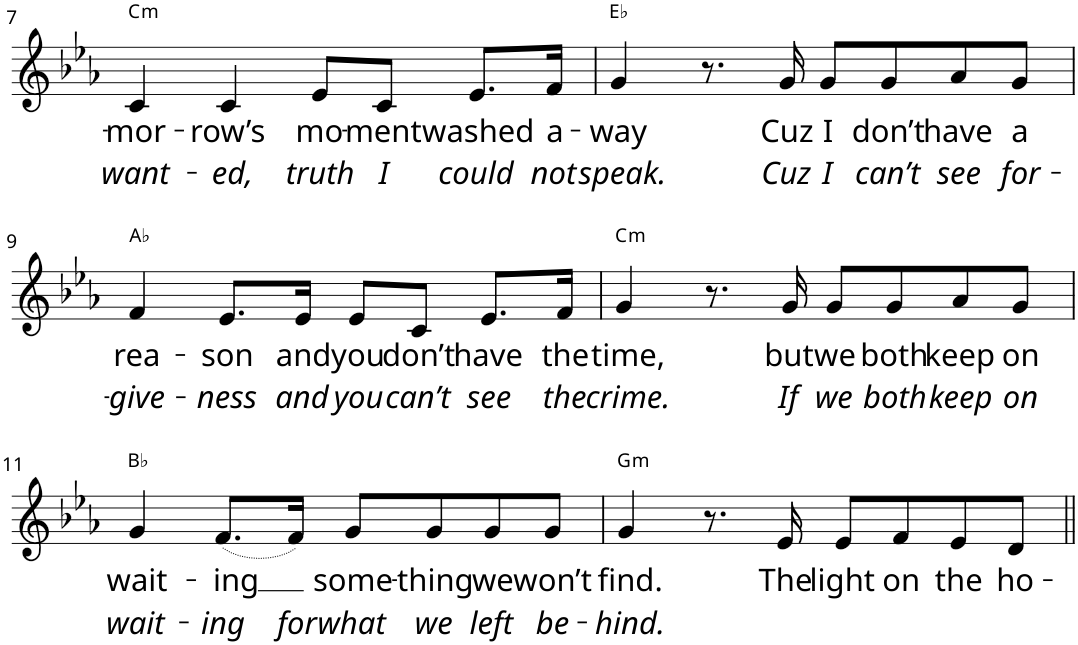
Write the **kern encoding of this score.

**kern	**text	**text	**harte
*part1	*part1	*part1	*part1
*staff1	*staff1	*staff1	*
*I"Voice	*	*	*
*I'Vo.	*	*	*
!!LO:PB:g=z
*clefG2	*	*	*
*k[b-e-a-]	*	*	*
*M4/4	*	*	*
=7	=7	=7	=7
!	!LO:LY:b	!LO:LY:b	!LO:H:kt=m
4c/	-mor-	want-	C:min
!	!LO:LY:b	!LO:LY:b	!
4c/	-row’s	-ed,	.
!	!LO:LY:b	!LO:LY:b	!
8e-/L	mo-	truth	.
!	!LO:LY:b	!LO:LY:b	!
8c/J	-ment	I	.
!	!LO:LY:b	!LO:LY:b	!
8.e-/L	washed	could	.
!	!LO:LY:b	!LO:LY:b	!
16f/Jk	a-	not	.
=8	=8	=8	=8
!	!LO:LY:b	!LO:LY:b	!
4g/	-way	speak.	Eb:maj
8.r	.	.	.
!	!LO:LY:b	!LO:LY:b	!
16g/	Cuz	Cuz	.
!	!LO:LY:b	!LO:LY:b	!
8g/L	I	I	.
!	!LO:LY:b	!LO:LY:b	!
8g/	don’t	can’t	.
!	!LO:LY:b	!LO:LY:b	!
8a-/	have	see	.
!	!LO:LY:b	!LO:LY:b	!
8g/J	a	for-	.
!!LO:LB:g=z
=9	=9	=9	=9
!	!LO:LY:b	!LO:LY:b	!
4f/	rea-	-give-	Ab:maj
!	!LO:LY:b	!LO:LY:b	!
8.e-/L	-son	-ness	.
!	!LO:LY:b	!LO:LY:b	!
16e-/Jk	and	and	.
!	!LO:LY:b	!LO:LY:b	!
8e-/L	you	you	.
!	!LO:LY:b	!LO:LY:b	!
8c/J	don’t	can’t	.
!	!LO:LY:b	!LO:LY:b	!
8.e-/L	have	see	.
!	!LO:LY:b	!LO:LY:b	!
16f/Jk	the	the	.
=10	=10	=10	=10
!	!LO:LY:b	!LO:LY:b	!LO:H:kt=m
4g/	time,	crime.	C:min
8.r	.	.	.
!	!LO:LY:b	!LO:LY:b	!
16g/	but	If	.
!	!LO:LY:b	!LO:LY:b	!
8g/L	we	we	.
!	!LO:LY:b	!LO:LY:b	!
8g/	both	both	.
!	!LO:LY:b	!LO:LY:b	!
8a-/	keep	keep	.
!	!LO:LY:b	!LO:LY:b	!
8g/J	on	on	.
!!LO:LB:g=z
=11	=11	=11	=11
!	!LO:LY:b	!LO:LY:b	!
4g/	wait-	wait-	Bb:maj
!	!LO:LY:b	!LO:LY:b	!
(8.f/L	-ing	-ing	.
!	!	!LO:LY:b	!
16f/Jk)	.	for	.
!	!LO:LY:b	!LO:LY:b	!
8g/L	some-	what	.
!	!LO:LY:b	!LO:LY:b	!
8g/	-thing	we	.
!	!LO:LY:b	!LO:LY:b	!
8g/	we	left	.
!	!LO:LY:b	!LO:LY:b	!
8g/J	won’t	be-	.
=12	=12	=12	=12
!	!LO:LY:b	!LO:LY:b	!LO:H:kt=m
4g/	find.	-hind.	G:min
8.r	.	.	.
!	!LO:LY:b	!	!
16e-/	The	.	.
!	!LO:LY:b	!	!
8e-/L	light	.	.
!	!LO:LY:b	!	!
8f/	on	.	.
!	!LO:LY:b	!	!
8e-/	the	.	.
!	!LO:LY:b	!	!
8d/J	ho-	.	.
=||	=||	=||	=||
*-	*-	*-	*-
